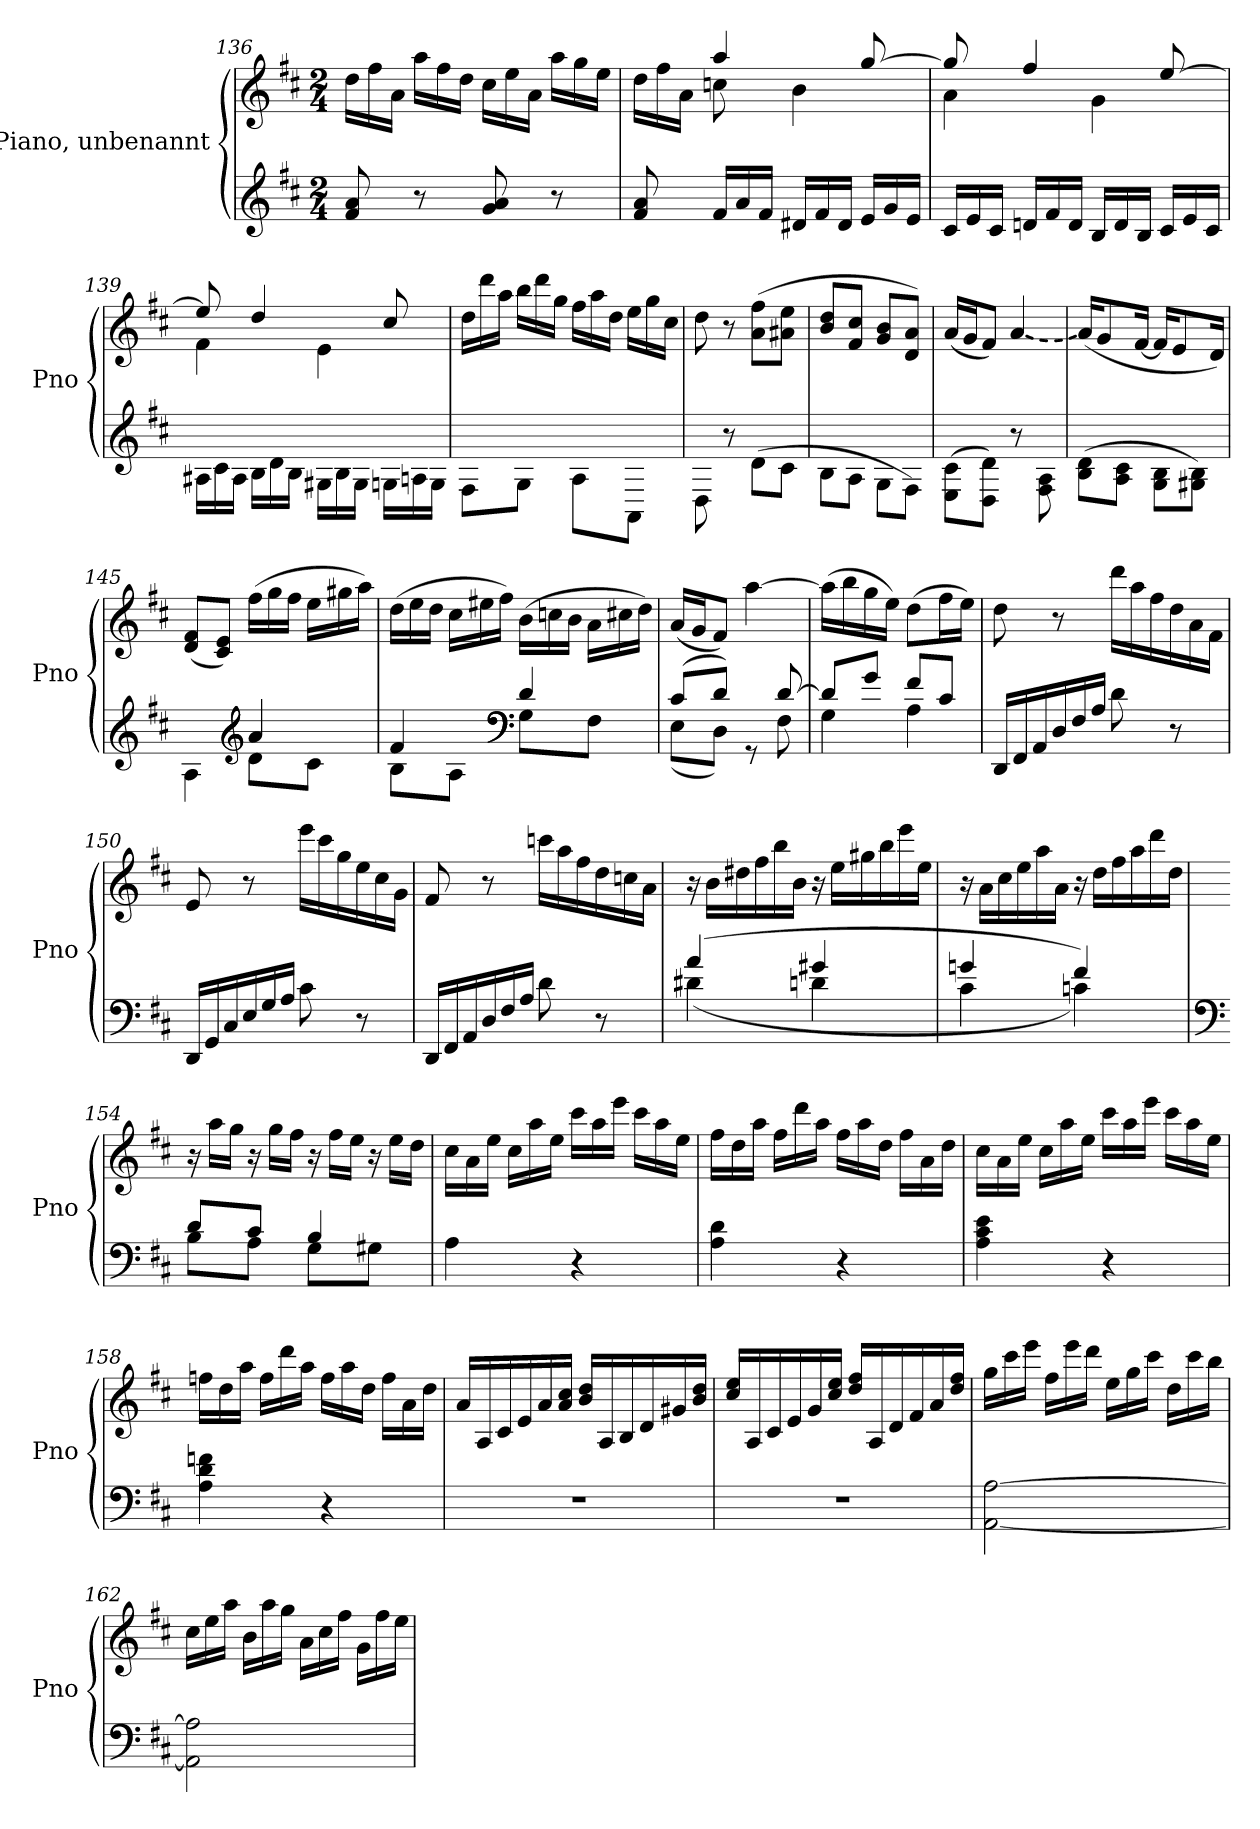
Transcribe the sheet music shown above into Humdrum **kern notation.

**kern	**kern
*part2	*part1
*staff2	*staff1
*I"Piano, unbenannt	*I"Piano, unbenannt
*I'Pno	*I'Pno
*clefG2	*clefG2
*k[f#c#]	*k[f#c#]
*M2/4	*M2/4
*	*Xtuplet
=136	=136
8f#/ 8a/	24dd\LL
.	24ff#\
.	24a\JJ
8r	24aa\LL
.	24ff#\
.	24dd\JJ
8g/ 8a/	24cc#\LL
.	24ee\
.	24a\JJ
8r	24aa\LL
.	24gg\
.	24ee\JJ
=137	=137
*	*^
8f#/ 8a/	8rddyy	24dd\LL
.	.	24ff#\
.	.	24a\JJ
*Xtuplet	*	*
24f#/LL	4aa/	8ccn\
24a/	.	.
24f#/JJ	.	.
24d#X/LL	.	4b\
24f#/	.	.
24d#/JJ	.	.
24e/LL	[8gg/	.
24g/	.	.
24e/JJ	.	.
=138	=138	=138
24c#/LL	8gg/]	4a\
24e/	.	.
24c#/JJ	.	.
24dn/LL	4ff#/	.
24f#/	.	.
24d/JJ	.	.
24B/LL	.	4g\
24d/	.	.
24B/JJ	.	.
24c#/LL	[8ee/	.
24e/	.	.
24c#/JJ	.	.
=139	=139	=139
24A#X\LL	8ee/]	4f#\
24c#\	.	.
24A#\JJ	.	.
24B\LL	4dd/	.
24d\	.	.
24B\JJ	.	.
24G#X\LL	.	4e\
24B\	.	.
24G#\JJ	.	.
24Gn\LL	8cc#/	.
24An\	.	.
24G\JJ	.	.
*	*v	*v
=140	=140
8F#\L	24dd\LL
.	24ddd\
.	24aa\JJ
8G\J	24bb\LL
.	24ddd\
.	24gg\JJ
8A\L	24ff#\LL
.	24aa\
.	24dd\JJ
8AA\J	24ee\LL
.	24gg\
.	24cc#\JJ
=141	=141
8D\	8dd\
8r	8r
(<8d\L	(<8a\ 8ff#\L
8c#\J	8a#X\ 8ee\J
=142	=142
8B\L	8b/ 8dd/L
8A\J	8f#/ 8cc#/J
8G\L	8g/ 8b/L
8F#\J)	8d/ 8a/J)
=143	=143
(>8E\ 8c#\L	(<16a/LL
.	16g/J
8D\ 8d\J)	8f#/J)
!	!LO:T:dash
8r	[4a/
8F#\ 8A\	.
=144	=144
(>8B\ 8d\L	(<16a/KL]
.	8g/
8A\ 8c#\J	.
.	[16f#/Jk
8G\ 8B\L	16f#/KL]
.	8e/
8G#X\ 8B\J)	.
.	16d/Jk)
=145	=145
*^	*
4A\	4ryy	(<8d/ 8f#/L
.	.	8c#/ 8e/J)
*clefG2	*	*
4a/	8d\L	(<24ff#\LL
.	.	24gg\
.	.	24ff#\JJ
.	8c#\J	24ee\LL
.	.	24gg#X\
.	.	24aa\JJ)
=146	=146	=146
4f#/	8B\L	(>24dd\LL
.	.	24ee\
.	.	24dd\JJ
.	8A\J	24cc#\LL
.	.	24ee#X\
.	.	24ff#\JJ)
*clefF4	*	*
4d/	8G\L	(>24b\LL
.	.	24ccn\
.	.	24b\JJ
.	8F#\J	24a\LL
.	.	24cc#X\
.	.	24dd\JJ)
=147	=147	=147
(>8c#/L	(<8E\L	(<16a/LL
.	.	16g/J
8d/J)	8D\J)	8f#/J)
8rGG	8ryy	[4aa\
[8d/	8F#\	.
=148	=148	=148
8d/L]	4G\	(>16aa\LL]
.	.	16bb\
8g/J	.	16gg\
.	.	16ee\JJ)
8f#/L	4A\	(>8dd\L
8c#/J	.	16ff#\L
.	.	16ee\JJ)
*v	*v	*
=149	=149
24DD/LL	8dd\
24FF#/	.
24AA/	.
24D/	8r
24F#/	.
24A/JJ	.
8d\	24ddd\LL
.	24aa\
.	24ff#\
8r	24dd\
.	24a\
.	24f#\JJ
=150	=150
24DD/LL	8e/
24GG/	.
24C#/	.
24E/	8r
24G/	.
24A/JJ	.
8c#\	24eee\LL
.	24ccc#\
.	24gg\
8r	24ee\
.	24cc#\
.	24g\JJ
=151	=151
24DD/LL	8f#/
24FF#/	.
24AA/	.
24D/	8r
24F#/	.
24A/JJ	.
8d\	24cccn\LL
.	24aa\
.	24ff#\
8r	24dd\
.	24ccn\
.	24a\JJ
=152	=152
*^	*
(>4a/	(<4d#X\	24r
.	.	24b\LL
.	.	24dd#X\
.	.	24ff#\
.	.	24bb\
.	.	24b\JJ
4g#X/	4dn\	24r
.	.	24ee\LL
.	.	24gg#X\
.	.	24bb\
.	.	24eee\
.	.	24ee\JJ
=153	=153	=153
4gn/	4c#\	24r
.	.	24a\LL
.	.	24cc#\
.	.	24ee\
.	.	24aa\
.	.	24a\JJ
4f#/)	4cn\)	24r
.	.	24dd\LL
.	.	24ff#\
.	.	24aa\
.	.	24ddd\
.	.	24dd\JJ
=154	=154	=154
*clefF4	*	*
8d/L	8B\L	24r
.	.	24aa\LL
.	.	24gg\JJ
8c#/J	8A\J	24r
.	.	24gg\LL
.	.	24ff#\JJ
4B/	8G\L	24r
.	.	24ff#\LL
.	.	24ee\JJ
.	8G#X\J	24r
.	.	24ee\LL
.	.	24dd\JJ
*v	*v	*
=155	=155
4A\	24cc#\LL
.	24a\
.	24ee\JJ
.	24cc#\LL
.	24aa\
.	24ee\JJ
4r	24ccc#\LL
.	24aa\
.	24eee\JJ
.	24ccc#\LL
.	24aa\
.	24ee\JJ
=156	=156
4A\ 4d\	24ff#\LL
.	24dd\
.	24aa\JJ
.	24ff#\LL
.	24ddd\
.	24aa\JJ
4r	24ff#\LL
.	24aa\
.	24dd\JJ
.	24ff#\LL
.	24a\
.	24dd\JJ
=157	=157
4A\ 4c#\ 4e\	24cc#\LL
.	24a\
.	24ee\JJ
.	24cc#\LL
.	24aa\
.	24ee\JJ
4r	24ccc#\LL
.	24aa\
.	24eee\JJ
.	24ccc#\LL
.	24aa\
.	24ee\JJ
=158	=158
4A\ 4d\ 4fn\	24ffn\LL
.	24dd\
.	24aa\JJ
.	24ff\LL
.	24ddd\
.	24aa\JJ
4r	24ff\LL
.	24aa\
.	24dd\JJ
.	24ff\LL
.	24a\
.	24dd\JJ
=159	=159
2r	24a/LL
.	24A/
.	24c#/
.	24e/
.	24a/
.	24a/ 24cc#/JJ
.	24b/ 24dd/LL
.	24A/
.	24B/
.	24d/
.	24g#X/
.	24b/ 24dd/JJ
=160	=160
2r	24cc#/ 24ee/LL
.	24A/
.	24c#/
.	24e/
.	24g/
.	24cc#/ 24ee/JJ
.	24dd/ 24ff#/LL
.	24A/
.	24d/
.	24f#/
.	24a/
.	24dd/ 24ff#/JJ
=161	=161
[2AA\ [2A\	24gg\LL
.	24ccc#\
.	24eee\JJ
.	24ff#\LL
.	24eee\
.	24ddd\JJ
.	24ee\LL
.	24gg\
.	24ccc#\JJ
.	24dd\LL
.	24ccc#\
.	24bb\JJ
=162	=162
2AA\] 2A\]	24cc#\LL
.	24ee\
.	24aa\JJ
.	24b\LL
.	24aa\
.	24gg\JJ
.	24a\LL
.	24cc#\
.	24ff#\JJ
.	24g\LL
.	24ff#\
.	24ee\JJ
=	=
*-	*-
